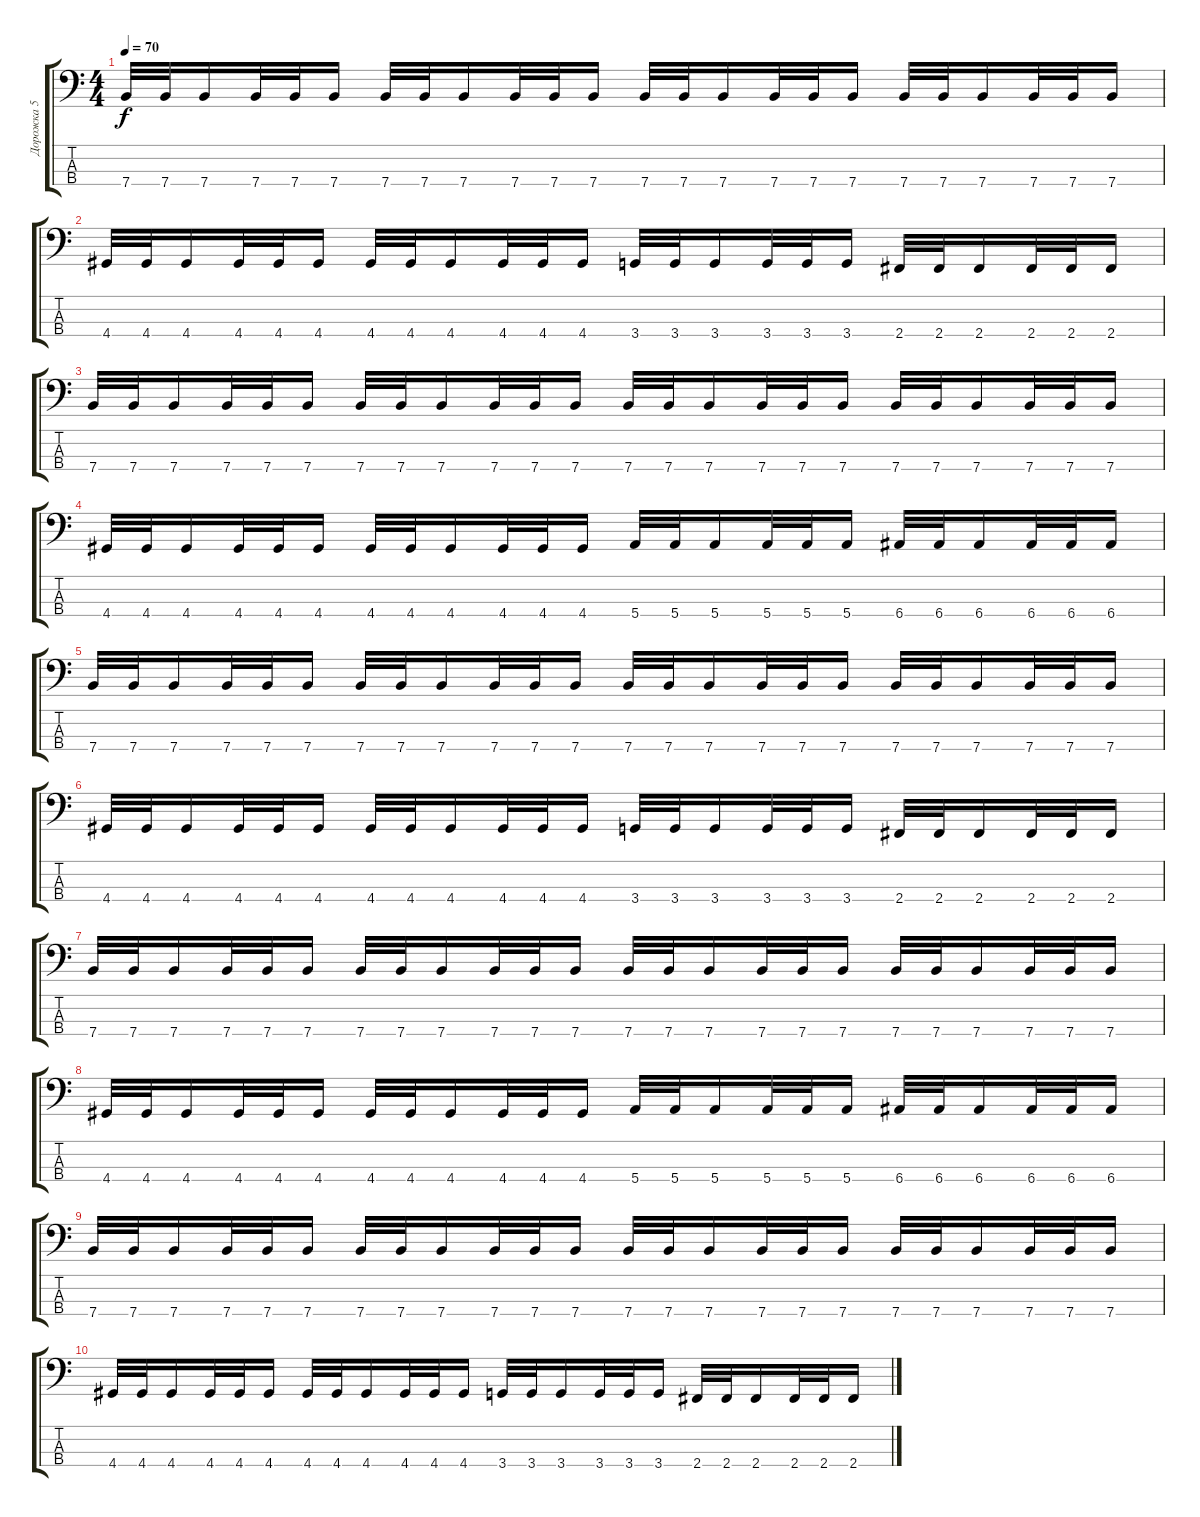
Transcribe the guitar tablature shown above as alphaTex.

\track ("Дорожка 5" "Дорожка 5") {instrument electricbassfinger}
\staff {score tabs}
\tuning (G2 D2 A1 E1) {hide}
\ts (4 4)
\tempo 70
\clef f4
\ks c
7.4.32{dy f} 7.4.32 7.4.16 7.4.32 7.4.32 7.4.16 7.4.32 7.4.32 7.4.16 7.4.32 7.4.32 7.4.16 7.4.32 7.4.32 7.4.16 7.4.32 7.4.32 7.4.16 7.4.32 7.4.32 7.4.16 7.4.32 7.4.32 7.4.16 |
4.4.32 4.4.32 4.4.16 4.4.32 4.4.32 4.4.16 4.4.32 4.4.32 4.4.16 4.4.32 4.4.32 4.4.16 3.4.32 3.4.32 3.4.16 3.4.32 3.4.32 3.4.16 2.4.32 2.4.32 2.4.16 2.4.32 2.4.32 2.4.16 |
7.4.32 7.4.32 7.4.16 7.4.32 7.4.32 7.4.16 7.4.32 7.4.32 7.4.16 7.4.32 7.4.32 7.4.16 7.4.32 7.4.32 7.4.16 7.4.32 7.4.32 7.4.16 7.4.32 7.4.32 7.4.16 7.4.32 7.4.32 7.4.16 |
4.4.32 4.4.32 4.4.16 4.4.32 4.4.32 4.4.16 4.4.32 4.4.32 4.4.16 4.4.32 4.4.32 4.4.16 5.4.32 5.4.32 5.4.16 5.4.32 5.4.32 5.4.16 6.4.32 6.4.32 6.4.16 6.4.32 6.4.32 6.4.16 |
7.4.32 7.4.32 7.4.16 7.4.32 7.4.32 7.4.16 7.4.32 7.4.32 7.4.16 7.4.32 7.4.32 7.4.16 7.4.32 7.4.32 7.4.16 7.4.32 7.4.32 7.4.16 7.4.32 7.4.32 7.4.16 7.4.32 7.4.32 7.4.16 |
4.4.32 4.4.32 4.4.16 4.4.32 4.4.32 4.4.16 4.4.32 4.4.32 4.4.16 4.4.32 4.4.32 4.4.16 3.4.32 3.4.32 3.4.16 3.4.32 3.4.32 3.4.16 2.4.32 2.4.32 2.4.16 2.4.32 2.4.32 2.4.16 |
7.4.32 7.4.32 7.4.16 7.4.32 7.4.32 7.4.16 7.4.32 7.4.32 7.4.16 7.4.32 7.4.32 7.4.16 7.4.32 7.4.32 7.4.16 7.4.32 7.4.32 7.4.16 7.4.32 7.4.32 7.4.16 7.4.32 7.4.32 7.4.16 |
4.4.32 4.4.32 4.4.16 4.4.32 4.4.32 4.4.16 4.4.32 4.4.32 4.4.16 4.4.32 4.4.32 4.4.16 5.4.32 5.4.32 5.4.16 5.4.32 5.4.32 5.4.16 6.4.32 6.4.32 6.4.16 6.4.32 6.4.32 6.4.16 |
7.4.32 7.4.32 7.4.16 7.4.32 7.4.32 7.4.16 7.4.32 7.4.32 7.4.16 7.4.32 7.4.32 7.4.16 7.4.32 7.4.32 7.4.16 7.4.32 7.4.32 7.4.16 7.4.32 7.4.32 7.4.16 7.4.32 7.4.32 7.4.16 |
4.4.32 4.4.32 4.4.16 4.4.32 4.4.32 4.4.16 4.4.32 4.4.32 4.4.16 4.4.32 4.4.32 4.4.16 3.4.32 3.4.32 3.4.16 3.4.32 3.4.32 3.4.16 2.4.32 2.4.32 2.4.16 2.4.32 2.4.32 2.4.16
